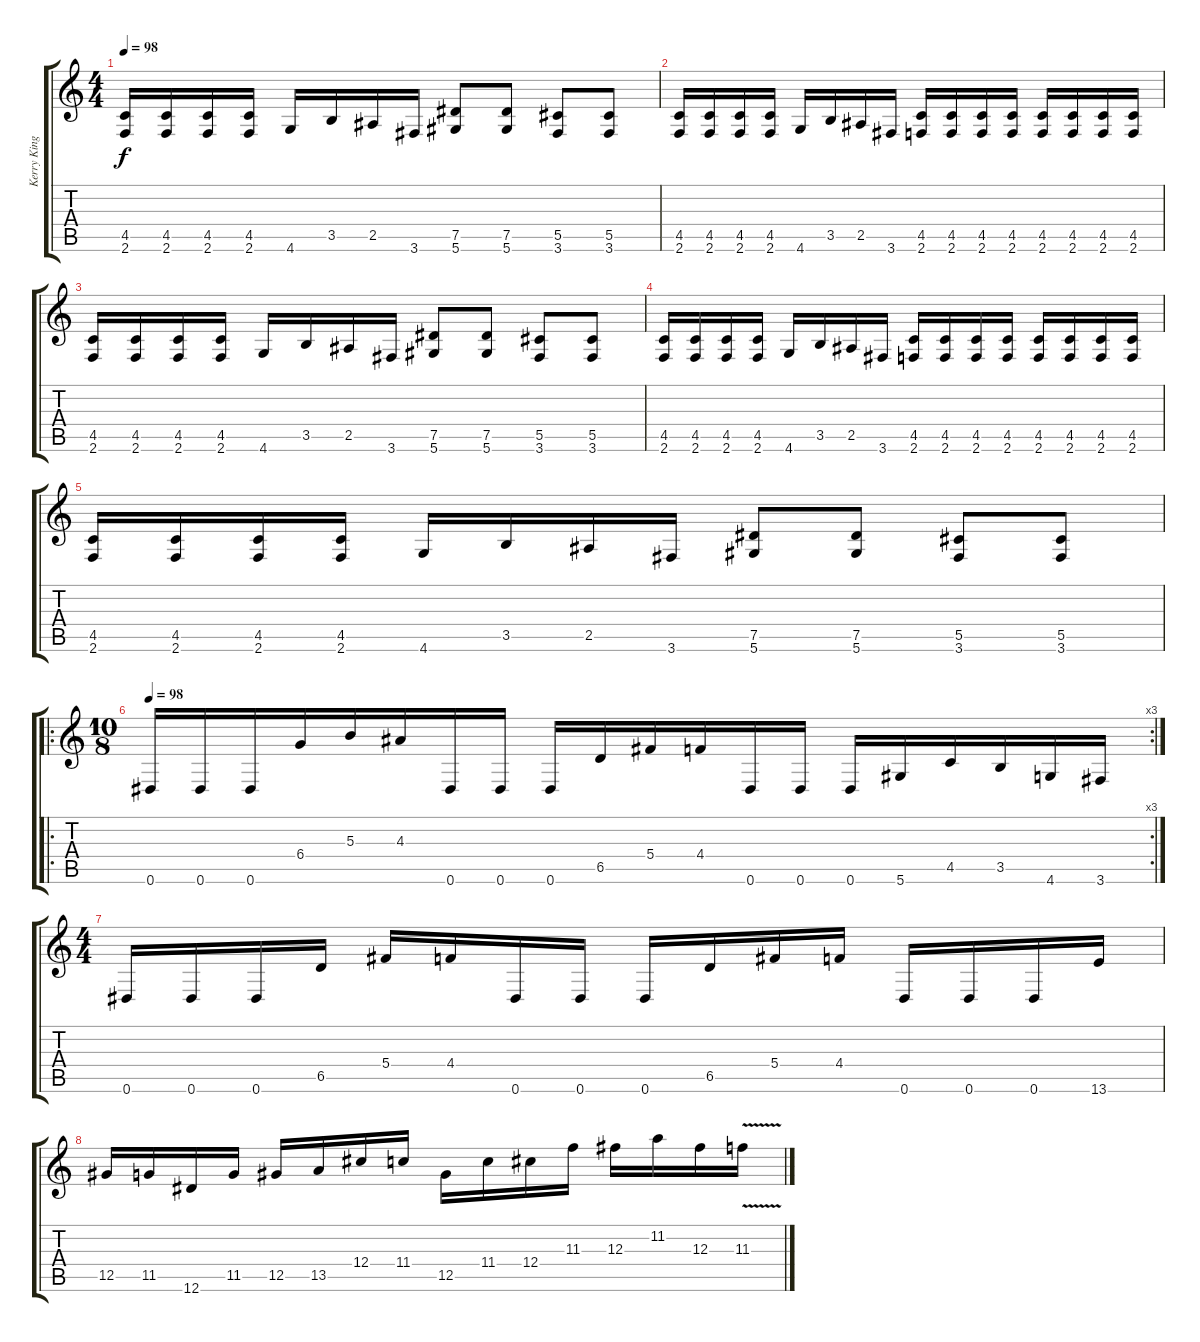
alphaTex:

\track ("Kerry King" "Kerry King") {instrument distortionguitar}
\staff {score tabs}
\tuning (Eb4 Bb3 Gb3 Db3 Ab2 Eb2) {hide}
\ts (4 4)
\tempo 98
\clef g2
\ks c
(4.5 2.6).16{dy f} (4.5 2.6).16 (4.5 2.6).16 (4.5 2.6).16 4.6.16 3.5.16 2.5.16 3.6.16 (7.5 5.6).8 (7.5 5.6).8 (5.5 3.6).8 (5.5 3.6).8 |
(4.5 2.6).16 (4.5 2.6).16 (4.5 2.6).16 (4.5 2.6).16 4.6.16 3.5.16 2.5.16 3.6.16 (4.5 2.6).16 (4.5 2.6).16 (4.5 2.6).16 (4.5 2.6).16 (4.5 2.6).16 (4.5 2.6).16 (4.5 2.6).16 (4.5 2.6).16 |
(4.5 2.6).16 (4.5 2.6).16 (4.5 2.6).16 (4.5 2.6).16 4.6.16 3.5.16 2.5.16 3.6.16 (7.5 5.6).8 (7.5 5.6).8 (5.5 3.6).8 (5.5 3.6).8 |
(4.5 2.6).16 (4.5 2.6).16 (4.5 2.6).16 (4.5 2.6).16 4.6.16 3.5.16 2.5.16 3.6.16 (4.5 2.6).16 (4.5 2.6).16 (4.5 2.6).16 (4.5 2.6).16 (4.5 2.6).16 (4.5 2.6).16 (4.5 2.6).16 (4.5 2.6).16 |
(4.5 2.6).16 (4.5 2.6).16 (4.5 2.6).16 (4.5 2.6).16 4.6.16 3.5.16 2.5.16 3.6.16 (7.5 5.6).8 (7.5 5.6).8 (5.5 3.6).8 (5.5 3.6).8 |
\ro
\rc 3
\ts (10 8)
\tempo 98
0.6.16 0.6.16 0.6.16 6.4.16 5.3.16 4.3.16 0.6.16 0.6.16 0.6.16 6.5.16 5.4.16 4.4.16 0.6.16 0.6.16 0.6.16 5.6.16 4.5.16 3.5.16 4.6.16 3.6.16 |
\ts (4 4)
0.6.16 0.6.16 0.6.16 6.5.16 5.4.16 4.4.16 0.6.16 0.6.16 0.6.16 6.5.16 5.4.16 4.4.16 0.6.16 0.6.16 0.6.16 13.6.16 |
12.5.16 11.5.16 12.6.16 11.5.16 12.5.16 13.5.16 12.4.16 11.4.16 12.5.16 11.4.16 12.4.16 11.3.16 12.3.16 11.2.16 12.3.16 11.3{v}.16
